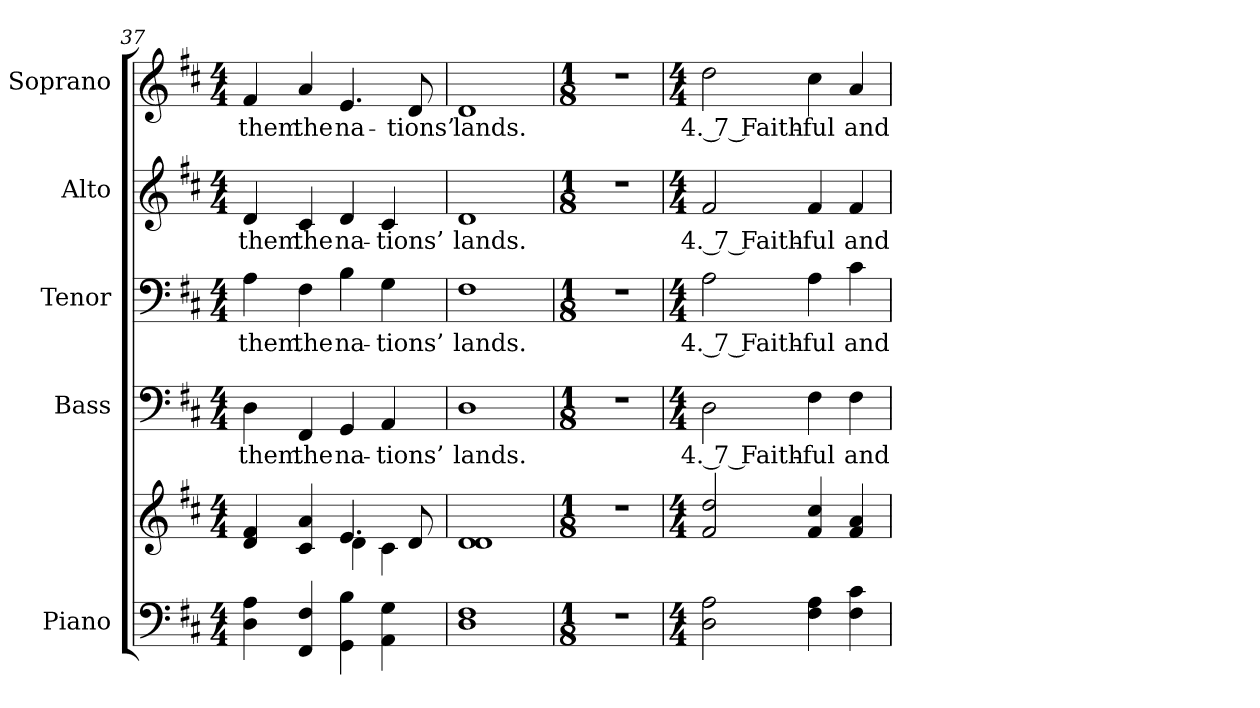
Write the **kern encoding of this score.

**kern	**kern	**kern	**text	**kern	**text	**kern	**text	**kern	**text
*part5	*part5	*part4	*part4	*part3	*part3	*part2	*part2	*part1	*part1
*staff6	*staff5	*staff4	*staff4	*staff3	*staff3	*staff2	*staff2	*staff1	*staff1
*I"Piano	*	*I"Bass	*	*I"Tenor	*	*I"Alto	*	*I"Soprano	*
*I'Pno.	*	*I'B.	*	*I'T.	*	*I'A.	*	*I'S.	*
!!LO:PB:g=z
*clefF4	*clefG2	*clefF4	*	*clefF4	*	*clefG2	*	*clefG2	*
*k[f#c#]	*k[f#c#]	*k[f#c#]	*	*k[f#c#]	*	*k[f#c#]	*	*k[f#c#]	*
*D:	*D:	*D:	*	*D:	*	*D:	*	*D:	*
*M4/4	*M4/4	*M4/4	*	*M4/4	*	*M4/4	*	*M4/4	*
=37	=37	=37	=37	=37	=37	=37	=37	=37	=37
*	*^	*	*	*	*	*	*	*	*
!	!	!	!	!LO:LY:b:color=#000000	!	!	!	!	!	!
!	!	!	!	!	!	!LO:LY:b:color=#000000	!	!	!	!
!	!	!	!	!	!	!	!	!LO:LY:b:color=#000000	!	!
!	!	!	!	!	!	!	!	!	!	!LO:LY:b:color=#000000
4Di\ 4Ai	4di/ 4f#i	2ryy	4Di\	them	4Ai\	them	4di/	them	4f#i/	them
!	!	!	!	!LO:LY:b:color=#000000	!	!	!	!	!	!
!	!	!	!	!	!	!LO:LY:b:color=#000000	!	!	!	!
!	!	!	!	!	!	!	!	!LO:LY:b:color=#000000	!	!
!	!	!	!	!	!	!	!	!	!	!LO:LY:b:color=#000000
4FF#i/ 4F#i	4c#i/ 4ai	.	4FF#i/	the	4F#i\	the	4c#i/	the	4ai/	the
!	!	!	!	!LO:LY:b:color=#000000	!	!	!	!	!	!
!	!	!	!	!	!	!LO:LY:b:color=#000000	!	!	!	!
!	!	!	!	!	!	!	!	!LO:LY:b:color=#000000	!	!
!	!	!	!	!	!	!	!	!	!	!LO:LY:b:color=#000000
4GGi\ 4Bi	4.ei/	4di\	4GGi/	na-	4Bi\	na-	4di/	na-	4.ei/	na-
!	!	!	!	!LO:LY:b:color=#000000	!	!	!	!	!	!
!	!	!	!	!	!	!LO:LY:b:color=#000000	!	!	!	!
!	!	!	!	!	!	!	!	!LO:LY:b:color=#000000	!	!
4AAi\ 4Gi	.	4c#i\	4AAi/	-tions’	4Gi\	-tions’	4c#i/	-tions’	.	.
!	!	!	!	!	!	!	!	!	!	!LO:LY:b:color=#000000
.	8di/	.	.	.	.	.	.	.	8di/	-tions’
*	*v	*v	*	*	*	*	*	*	*	*
=38	=38	=38	=38	=38	=38	=38	=38	=38	=38
!	!	!	!LO:LY:b:color=#000000	!	!	!	!	!	!
!	!	!	!	!	!LO:LY:b:color=#000000	!	!	!	!
!	!	!	!	!	!	!	!LO:LY:b:color=#000000	!	!
!	!	!	!	!	!	!	!	!	!LO:LY:b:color=#000000
1Di 1F#i	1di 1di	1Di	lands.	1F#i	lands.	1di	lands.	1di	lands.
=39	=39	=39	=39	=39	=39	=39	=39	=39	=39
*M1/8	*M1/8	*M1/8	*	*M1/8	*	*M1/8	*	*M1/8	*
!LO:N:vis=1	!LO:N:vis=1	!LO:N:vis=1	!	!LO:N:vis=1	!	!LO:N:vis=1	!	!LO:N:vis=1	!
8r	8r	8r	.	8r	.	8r	.	8r	.
!!LO:PB:g=z
=40	=40	=40	=40	=40	=40	=40	=40	=40	=40
*M4/4	*M4/4	*M4/4	*	*M4/4	*	*M4/4	*	*M4/4	*
!	!	!	!LO:LY:b:color=#000000	!	!	!	!	!	!
!	!	!	!	!	!LO:LY:b:color=#000000	!	!	!	!
!	!	!	!	!	!	!	!LO:LY:b:color=#000000	!	!
!	!	!	!	!	!	!	!	!	!LO:LY:b:color=#000000
2Di\ 2Ai	2f#i/ 2ddi	2Di\	4. 7 Faith-	2Ai\	4. 7 Faith-	2f#i/	4. 7 Faith-	2ddi\	4. 7 Faith-
!	!	!	!LO:LY:b:color=#000000	!	!	!	!	!	!
!	!	!	!	!	!LO:LY:b:color=#000000	!	!	!	!
!	!	!	!	!	!	!	!LO:LY:b:color=#000000	!	!
!	!	!	!	!	!	!	!	!	!LO:LY:b:color=#000000
4F#i\ 4Ai	4f#i/ 4cc#i	4F#i\	-ful	4Ai\	-ful	4f#i/	-ful	4cc#i\	-ful
!	!	!	!LO:LY:b:color=#000000	!	!	!	!	!	!
!	!	!	!	!	!LO:LY:b:color=#000000	!	!	!	!
!	!	!	!	!	!	!	!LO:LY:b:color=#000000	!	!
!	!	!	!	!	!	!	!	!	!LO:LY:b:color=#000000
4F#i\ 4c#i	4f#i/ 4ai	4F#i\	and	4c#i\	and	4f#i/	and	4ai/	and
=	=	=	=	=	=	=	=	=	=
*-	*-	*-	*-	*-	*-	*-	*-	*-	*-
